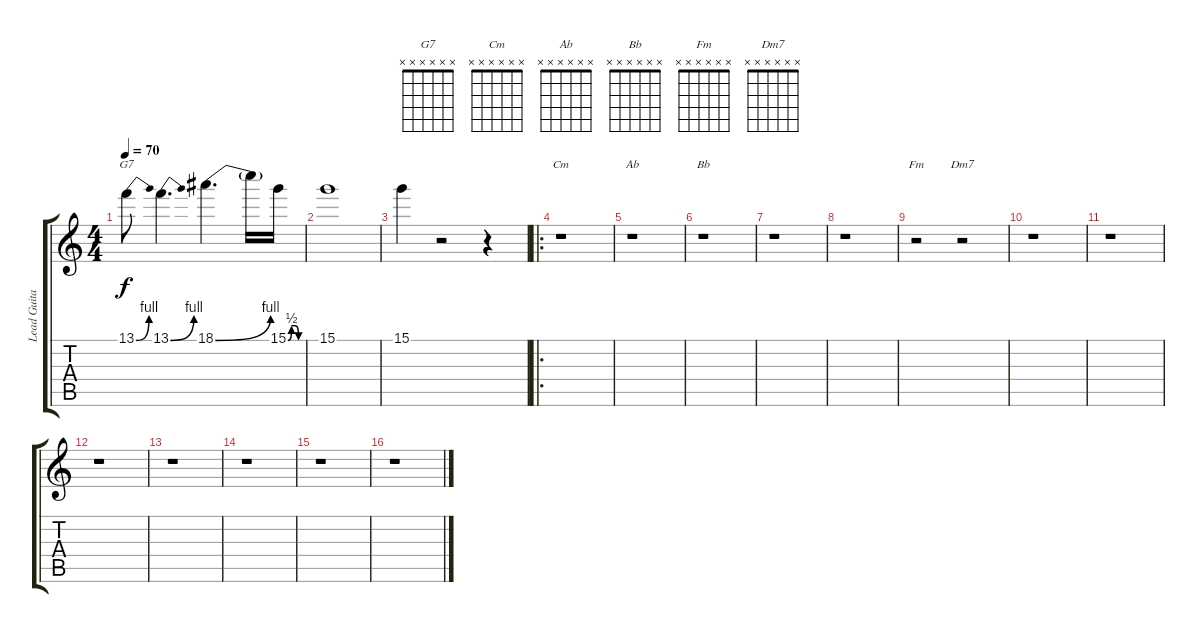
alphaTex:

\track ("Lead Guitar" "Lead Guita") {instrument distortionguitar}
\staff {score tabs}
\tuning (E4 B3 G3 D3 A2 E2) {hide}
\chord ("G7" x x x x x x)
\chord ("Cm" x x x x x x)
\chord ("Ab" x x x x x x)
\chord ("Bb" x x x x x x)
\chord ("Fm" x x x x x x)
\chord ("Dm7" x x x x x x)
\ts (4 4)
\tempo 70
\clef g2
\ks c
13.1{be (bend 0 0 60 4)}.8{ch "G7" dy f} 13.1{be (bend 0 0 60 4)}.4{d} 18.1{be (bend 0 0 60 4)}.4{d} 18.1{t}.16 15.1{be (custom 0 0 15 2 30 2 45 0 60 0)}.16 |
15.1.1 |
15.1.4 r.2 r.4 |
\ro
r.1{ch "Cm"} |
r.1{ch "Ab"} |
r.1{ch "Bb"} |
r.1 |
r.1 |
r.2{ch "Fm"} r.2{ch "Dm7"} |
r.1 |
r.1 |
r.1 |
r.1 |
r.1 |
r.1 |
r.1
